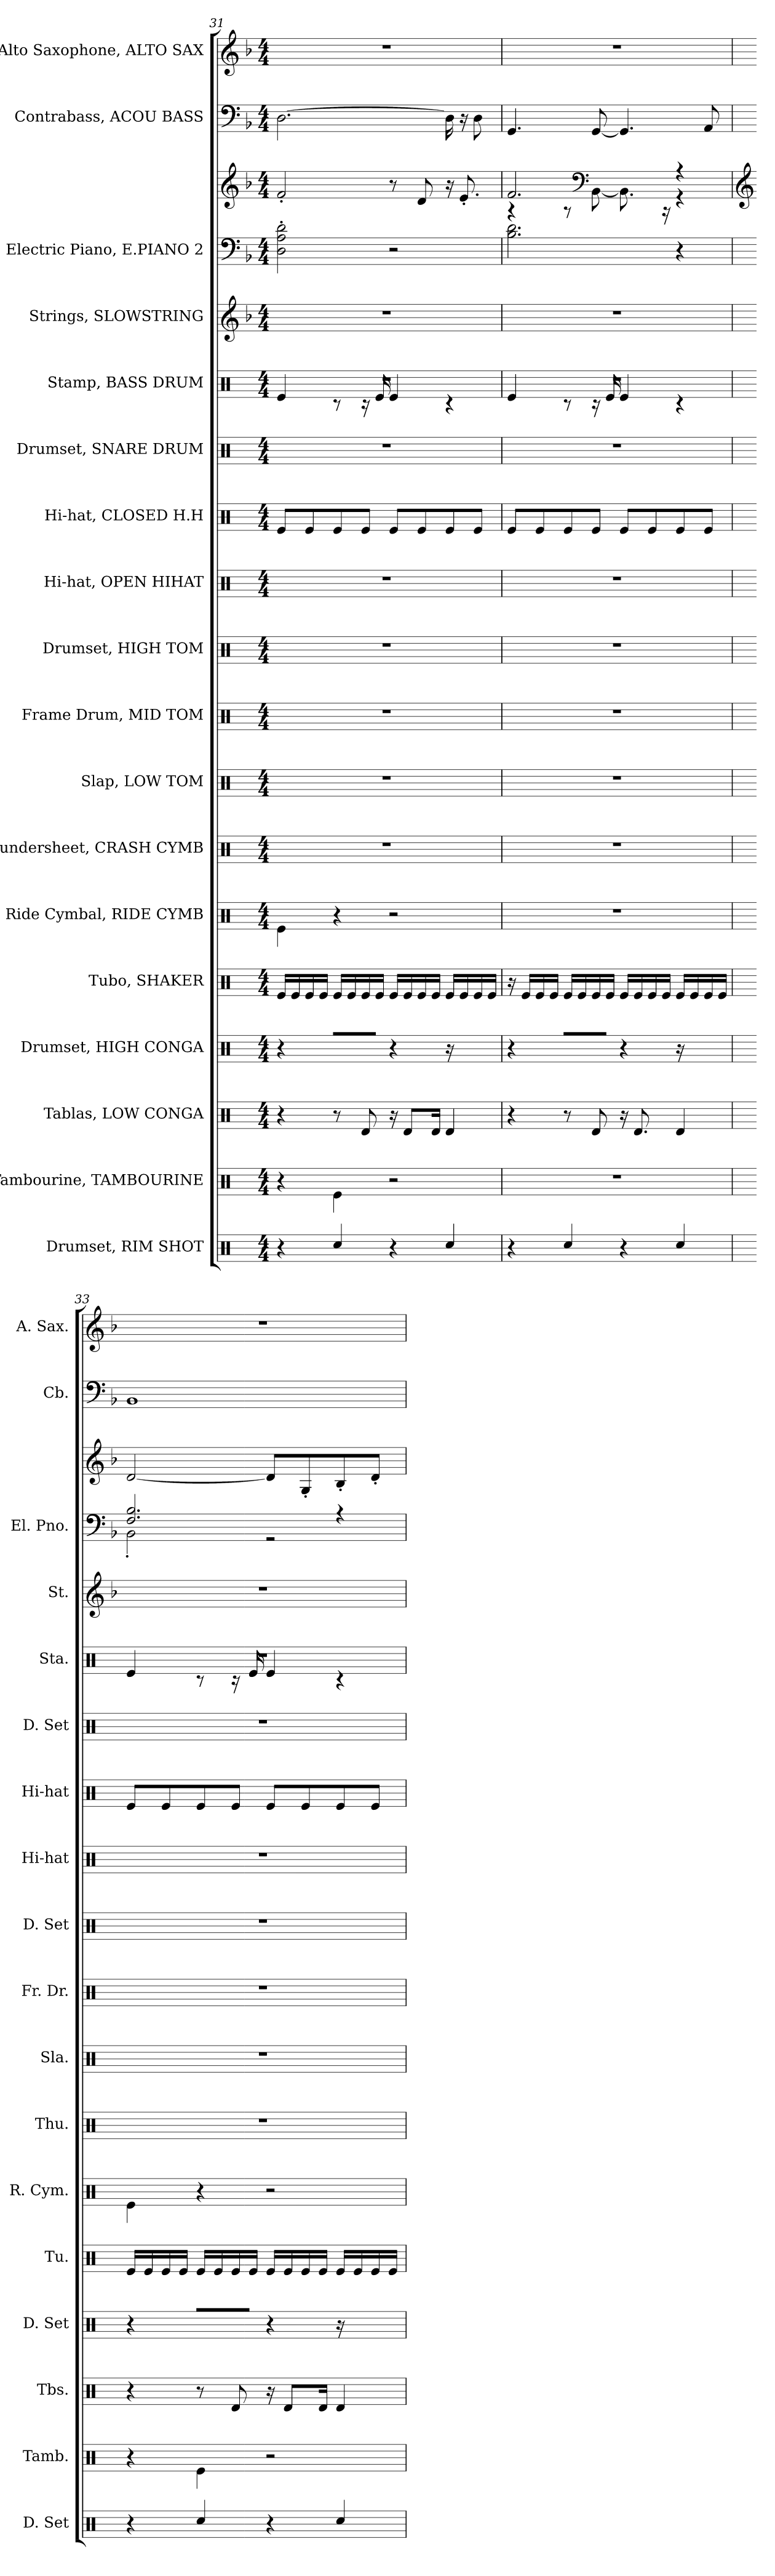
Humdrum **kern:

**kern	**kern	**kern	**kern	**kern	**kern	**kern	**kern	**kern	**kern	**kern	**kern	**kern	**kern	**kern	**kern	**kern	**kern	**kern
*part18	*part17	*part16	*part15	*part14	*part13	*part12	*part11	*part10	*part9	*part8	*part7	*part6	*part5	*part4	*part3	*part3	*part2	*part1
*staff19	*staff18	*staff17	*staff16	*staff15	*staff14	*staff13	*staff12	*staff11	*staff10	*staff9	*staff8	*staff7	*staff6	*staff5	*staff4	*staff3	*staff2	*staff1
*I"Drumset, RIM SHOT	*I"Tambourine, TAMBOURINE	*I"Tablas, LOW CONGA	*I"Drumset, HIGH CONGA	*I"Tubo, SHAKER	*I"Ride Cymbal, RIDE CYMB	*I"Thundersheet, CRASH CYMB	*I"Slap, LOW TOM	*I"Frame Drum, MID TOM	*I"Drumset, HIGH TOM	*I"Hi-hat, OPEN HIHAT	*I"Hi-hat, CLOSED H.H	*I"Drumset, SNARE DRUM	*I"Stamp, BASS DRUM	*I"Strings, SLOWSTRING	*I"Electric Piano, E.PIANO 2	*	*I"Contrabass, ACOU BASS	*I"Alto Saxophone, ALTO SAX
*I'D. Set	*I'Tamb.	*I'Tbs.	*I'D. Set	*I'Tu.	*I'R. Cym.	*I'Thu.	*I'Sla.	*I'Fr. Dr.	*I'D. Set	*I'Hi-hat	*I'Hi-hat	*I'D. Set	*I'Sta.	*I'St.	*I'El. Pno.	*	*I'Cb.	*I'A. Sax.
!!LO:PB:g=z
*clefX	*clefX	*clefX	*clefX	*clefX	*clefX	*clefX	*clefX	*clefX	*clefX	*clefX	*clefX	*clefX	*clefX	*clefG2	*clefF4	*clefG2	*clefF4	*clefG2
*	*	*	*	*	*	*	*	*	*	*	*	*	*	*	*	*	*ITrd7c12	*ITrd5c9
*k[]	*k[]	*k[]	*k[]	*k[]	*k[]	*k[]	*k[]	*k[]	*k[]	*k[]	*k[]	*k[]	*k[]	*k[b-]	*k[b-]	*k[b-]	*k[b-]	*k[b-e-a-d-]
*M4/4	*M4/4	*M4/4	*M4/4	*M4/4	*M4/4	*M4/4	*M4/4	*M4/4	*M4/4	*M4/4	*M4/4	*M4/4	*M4/4	*M4/4	*M4/4	*M4/4	*M4/4	*M4/4
=31	=31	=31	=31	=31	=31	=31	=31	=31	=31	=31	=31	=31	=31	=31	=31	=31	=31	=31
*	*	*	*	*	*	*	*	*	*	*	*	*	*^	*	*	*	*	*
4r	4r	4r	4r	16Re/LL	4Re\	1r	1r	1r	1r	1r	8Re/L	1r	1r	4Re/	1r	2D\' 2A\' 2d\'	2f'/	[2.DD\	1r
.	.	.	.	16Re/	.	.	.	.	.	.	.	.	.	.	.	.	.	.	.
.	.	.	.	16Re/	.	.	.	.	.	.	8Re/	.	.	.	.	.	.	.	.
.	.	.	.	16Re/JJ	.	.	.	.	.	.	.	.	.	.	.	.	.	.	.
4Rcc/	4Re\	8r	8.R/L	16Re/LL	4r	.	.	.	.	.	8Re/	.	.	8r	.	.	.	.	.
.	.	.	.	16Re/	.	.	.	.	.	.	.	.	.	.	.	.	.	.	.
.	.	8Rd/	.	16Re/	.	.	.	.	.	.	8Re/J	.	.	16r	.	.	.	.	.
.	.	.	16R/Jk	16Re/JJ	.	.	.	.	.	.	.	.	.	16Re/	.	.	.	.	.
4r	2r	16r	4r	16Re/LL	2r	.	.	.	.	.	8Re/L	.	.	4Re/	.	2r	8r	.	.
.	.	8Rd/L	.	16Re/	.	.	.	.	.	.	.	.	.	.	.	.	.	.	.
.	.	.	.	16Re/	.	.	.	.	.	.	8Re/	.	.	.	.	.	8d/	.	.
.	.	16Rd/Jk	.	16Re/JJ	.	.	.	.	.	.	.	.	.	.	.	.	.	.	.
4Rcc/	.	4Rd/	16r	16Re/LL	.	.	.	.	.	.	8Re/	.	.	4r	.	.	16r	16DD\]	.
.	.	.	8.R/	16Re/	.	.	.	.	.	.	.	.	.	.	.	.	8.e'/	16r	.
.	.	.	.	16Re/	.	.	.	.	.	.	8Re/J	.	.	.	.	.	.	8DD\	.
.	.	.	.	16Re/JJ	.	.	.	.	.	.	.	.	.	.	.	.	.	.	.
=32	=32	=32	=32	=32	=32	=32	=32	=32	=32	=32	=32	=32	=32	=32	=32	=32	=32	=32	=32
*	*	*	*	*	*	*	*	*	*	*	*	*	*	*	*	*	*^	*	*
4r	1r	4r	4r	16r	1r	1r	1r	1r	1r	1r	8Re/L	1r	1r	4Re/	1r	2.B-\ 2.d\	2.f/	4r	4.GGG/	1r
.	.	.	.	16Re/LL	.	.	.	.	.	.	.	.	.	.	.	.	.	.	.	.
.	.	.	.	16Re/	.	.	.	.	.	.	8Re/	.	.	.	.	.	.	.	.	.
.	.	.	.	16Re/JJ	.	.	.	.	.	.	.	.	.	.	.	.	.	.	.	.
4Rcc/	.	8r	8.R/L	16Re/LL	.	.	.	.	.	.	8Re/	.	.	8r	.	.	.	8r	.	.
.	.	.	.	16Re/	.	.	.	.	.	.	.	.	.	.	.	.	.	.	.	.
*	*	*	*	*	*	*	*	*	*	*	*	*	*	*	*	*	*clefF4	*	*	*
.	.	8Rd/	.	16Re/	.	.	.	.	.	.	8Re/J	.	.	16r	.	.	.	[8BB-\	[8GGG/	.
.	.	.	16R/Jk	16Re/JJ	.	.	.	.	.	.	.	.	.	16Re/	.	.	.	.	.	.
4r	.	16r	4r	16Re/LL	.	.	.	.	.	.	8Re/L	.	.	4Re/	.	.	.	8.BB-\]	4.GGG/]	.
.	.	8.Rd/	.	16Re/	.	.	.	.	.	.	.	.	.	.	.	.	.	.	.	.
.	.	.	.	16Re/	.	.	.	.	.	.	8Re/	.	.	.	.	.	.	.	.	.
.	.	.	.	16Re/JJ	.	.	.	.	.	.	.	.	.	.	.	.	.	16r	.	.
4Rcc/	.	4Rd/	16r	16Re/LL	.	.	.	.	.	.	8Re/	.	.	4r	.	4r	4r	4r	.	.
.	.	.	8.R/	16Re/	.	.	.	.	.	.	.	.	.	.	.	.	.	.	.	.
.	.	.	.	16Re/	.	.	.	.	.	.	8Re/J	.	.	.	.	.	.	.	8AAA/	.
.	.	.	.	16Re/JJ	.	.	.	.	.	.	.	.	.	.	.	.	.	.	.	.
*	*	*	*	*	*	*	*	*	*	*	*	*	*	*	*	*	*v	*v	*	*
!!LO:PB:g=z
=33	=33	=33	=33	=33	=33	=33	=33	=33	=33	=33	=33	=33	=33	=33	=33	=33	=33	=33	=33
*	*	*	*	*	*	*	*	*	*	*	*	*	*	*	*	*	*clefG2	*	*
*	*	*	*	*	*	*	*	*	*	*	*	*	*	*	*	*^	*	*	*
4r	4r	4r	4r	16Re/LL	4Re\	1r	1r	1r	1r	1r	8Re/L	1r	1r	4Re/	1r	2.F/ 2.B-/	2BB-'\	[2d/	1BBB-	1r
.	.	.	.	16Re/	.	.	.	.	.	.	.	.	.	.	.	.	.	.	.	.
.	.	.	.	16Re/	.	.	.	.	.	.	8Re/	.	.	.	.	.	.	.	.	.
.	.	.	.	16Re/JJ	.	.	.	.	.	.	.	.	.	.	.	.	.	.	.	.
4Rcc/	4Re\	8r	8.R/L	16Re/LL	4r	.	.	.	.	.	8Re/	.	.	8r	.	.	.	.	.	.
.	.	.	.	16Re/	.	.	.	.	.	.	.	.	.	.	.	.	.	.	.	.
.	.	8Rd/	.	16Re/	.	.	.	.	.	.	8Re/J	.	.	16r	.	.	.	.	.	.
.	.	.	16R/Jk	16Re/JJ	.	.	.	.	.	.	.	.	.	16Re/	.	.	.	.	.	.
4r	2r	16r	4r	16Re/LL	2r	.	.	.	.	.	8Re/L	.	.	4Re/	.	.	2r	8d/L]	.	.
.	.	8Rd/L	.	16Re/	.	.	.	.	.	.	.	.	.	.	.	.	.	.	.	.
.	.	.	.	16Re/	.	.	.	.	.	.	8Re/	.	.	.	.	.	.	8G'/	.	.
.	.	16Rd/Jk	.	16Re/JJ	.	.	.	.	.	.	.	.	.	.	.	.	.	.	.	.
4Rcc/	.	4Rd/	16r	16Re/LL	.	.	.	.	.	.	8Re/	.	.	4r	.	4r	.	8B-'/	.	.
.	.	.	8.R/	16Re/	.	.	.	.	.	.	.	.	.	.	.	.	.	.	.	.
.	.	.	.	16Re/	.	.	.	.	.	.	8Re/J	.	.	.	.	.	.	8d'/J	.	.
.	.	.	.	16Re/JJ	.	.	.	.	.	.	.	.	.	.	.	.	.	.	.	.
*	*	*	*	*	*	*	*	*	*	*	*	*	*v	*v	*	*v	*v	*	*	*
=	=	=	=	=	=	=	=	=	=	=	=	=	=	=	=	=	=	=
*-	*-	*-	*-	*-	*-	*-	*-	*-	*-	*-	*-	*-	*-	*-	*-	*-	*-	*-
